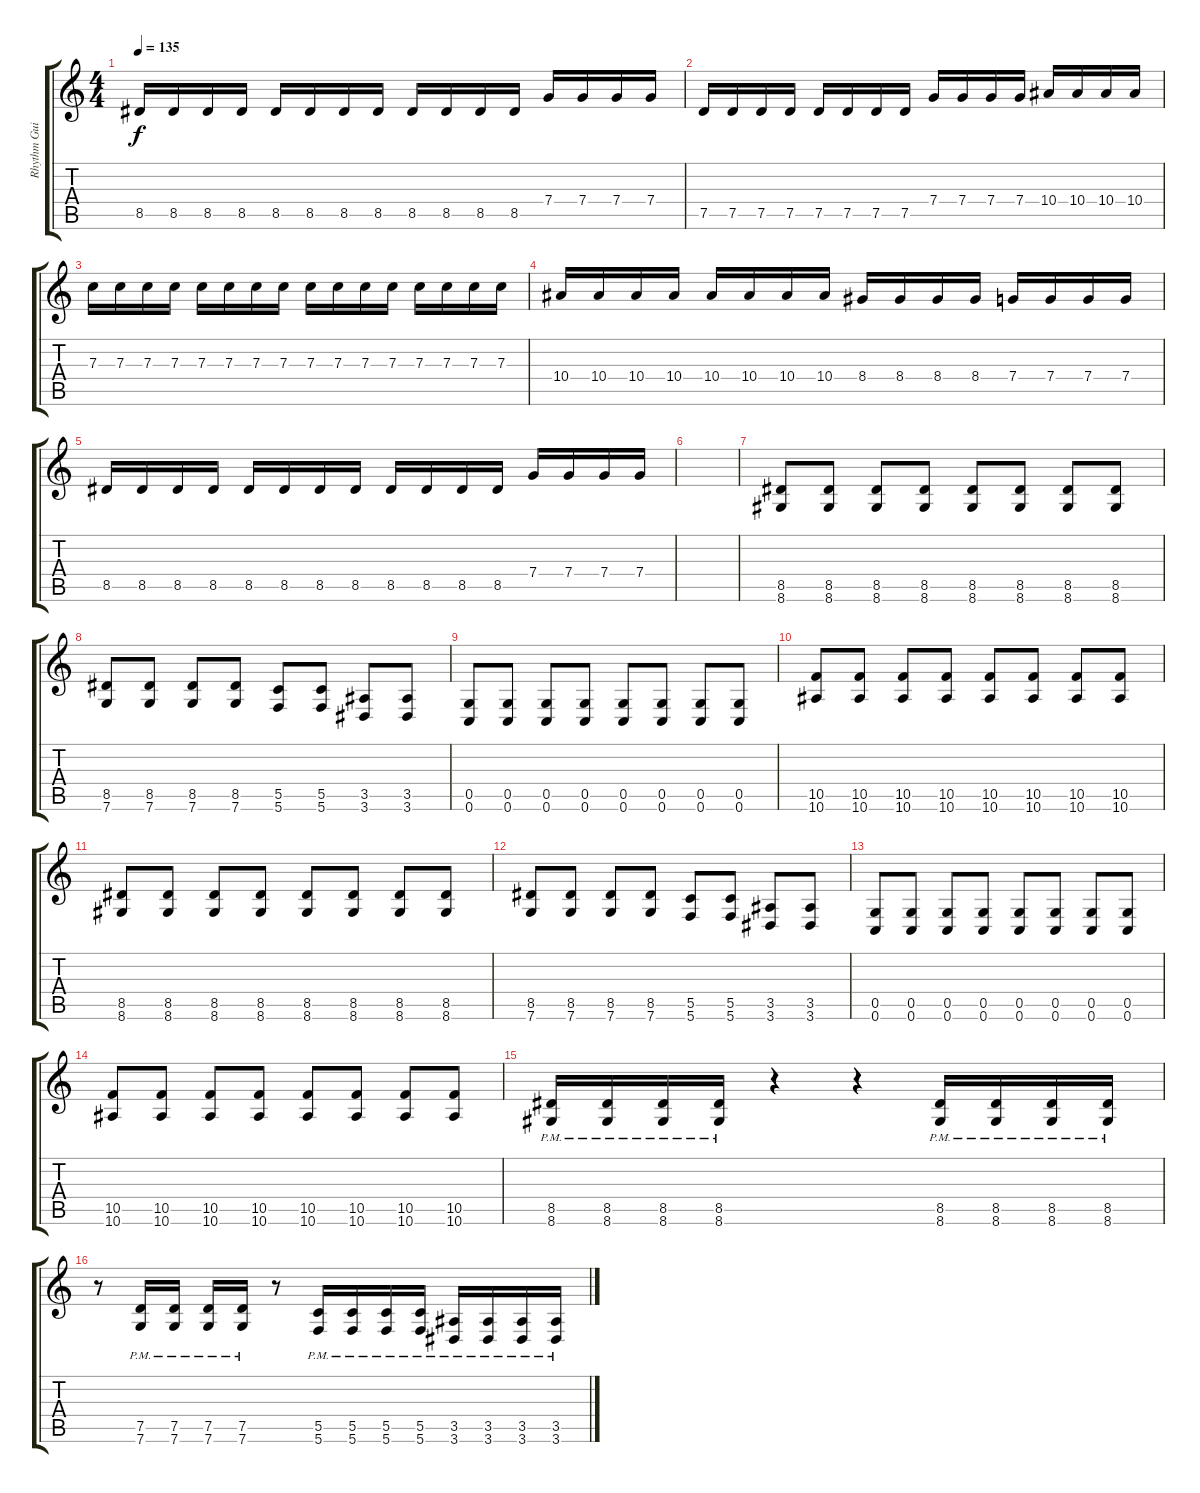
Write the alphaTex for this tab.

\track ("Rhythm Guitar" "Rhythm Gui") {instrument distortionguitar}
\staff {score tabs}
\tuning (D4 A3 F3 C3 G2 C2) {hide}
\ts (4 4)
\tempo 135
\clef g2
\ks c
8.5.16{dy f} 8.5.16 8.5.16 8.5.16 8.5.16 8.5.16 8.5.16 8.5.16 8.5.16 8.5.16 8.5.16 8.5.16 7.4.16 7.4.16 7.4.16 7.4.16 |
7.5.16 7.5.16 7.5.16 7.5.16 7.5.16 7.5.16 7.5.16 7.5.16 7.4.16 7.4.16 7.4.16 7.4.16 10.4.16 10.4.16 10.4.16 10.4.16 |
7.3.16 7.3.16 7.3.16 7.3.16 7.3.16 7.3.16 7.3.16 7.3.16 7.3.16 7.3.16 7.3.16 7.3.16 7.3.16 7.3.16 7.3.16 7.3.16 |
10.4.16 10.4.16 10.4.16 10.4.16 10.4.16 10.4.16 10.4.16 10.4.16 8.4.16 8.4.16 8.4.16 8.4.16 7.4.16 7.4.16 7.4.16 7.4.16 |
8.5.16 8.5.16 8.5.16 8.5.16 8.5.16 8.5.16 8.5.16 8.5.16 8.5.16 8.5.16 8.5.16 8.5.16 7.4.16 7.4.16 7.4.16 7.4.16 |
|
(8.5 8.6).8 (8.5 8.6).8 (8.5 8.6).8 (8.5 8.6).8 (8.5 8.6).8 (8.5 8.6).8 (8.5 8.6).8 (8.5 8.6).8 |
(8.5 7.6).8 (8.5 7.6).8 (8.5 7.6).8 (8.5 7.6).8 (5.5 5.6).8 (5.5 5.6).8 (3.5 3.6).8 (3.5 3.6).8 |
(0.5 0.6).8 (0.5 0.6).8 (0.5 0.6).8 (0.5 0.6).8 (0.5 0.6).8 (0.5 0.6).8 (0.5 0.6).8 (0.5 0.6).8 |
(10.5 10.6).8 (10.5 10.6).8 (10.5 10.6).8 (10.5 10.6).8 (10.5 10.6).8 (10.5 10.6).8 (10.5 10.6).8 (10.5 10.6).8 |
(8.5 8.6).8 (8.5 8.6).8 (8.5 8.6).8 (8.5 8.6).8 (8.5 8.6).8 (8.5 8.6).8 (8.5 8.6).8 (8.5 8.6).8 |
(8.5 7.6).8 (8.5 7.6).8 (8.5 7.6).8 (8.5 7.6).8 (5.5 5.6).8 (5.5 5.6).8 (3.5 3.6).8 (3.5 3.6).8 |
(0.5 0.6).8 (0.5 0.6).8 (0.5 0.6).8 (0.5 0.6).8 (0.5 0.6).8 (0.5 0.6).8 (0.5 0.6).8 (0.5 0.6).8 |
(10.5 10.6).8 (10.5 10.6).8 (10.5 10.6).8 (10.5 10.6).8 (10.5 10.6).8 (10.5 10.6).8 (10.5 10.6).8 (10.5 10.6).8 |
(8.5{pm} 8.6{pm}).16 (8.5{pm} 8.6{pm}).16 (8.5{pm} 8.6{pm}).16 (8.5{pm} 8.6{pm}).16 r.4 r.4 (8.5{pm} 8.6{pm}).16 (8.5{pm} 8.6{pm}).16 (8.5{pm} 8.6{pm}).16 (8.5{pm} 8.6{pm}).16 |
r.8 (7.5{pm} 7.6{pm}).16 (7.5{pm} 7.6{pm}).16 (7.5{pm} 7.6{pm}).16 (7.5{pm} 7.6{pm}).16 r.8 (5.5{pm} 5.6{pm}).16 (5.5{pm} 5.6{pm}).16 (5.5{pm} 5.6{pm}).16 (5.5{pm} 5.6{pm}).16 (3.5{pm} 3.6{pm}).16 (3.5{pm} 3.6{pm}).16 (3.5{pm} 3.6{pm}).16 (3.5{pm} 3.6{pm}).16
